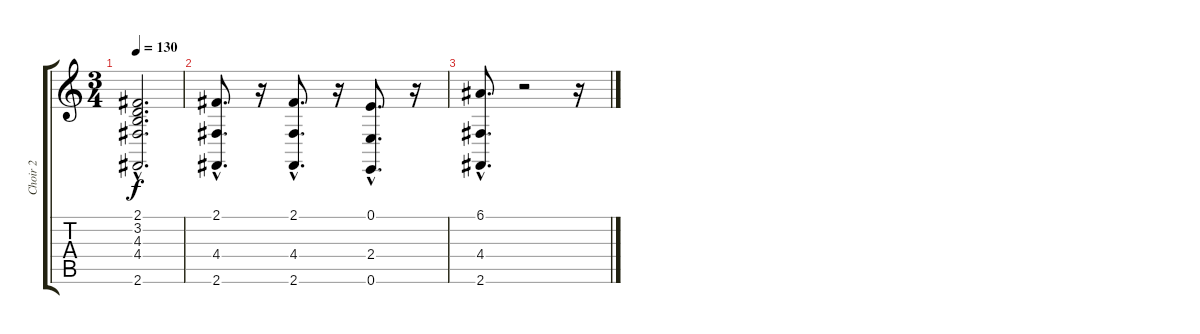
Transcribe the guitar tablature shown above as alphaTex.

\track ("Choir 2" "Choir 2") {instrument choiraahs}
\staff {score tabs}
\tuning (E4 B3 G3 D3 A2 E2) {hide}
\ts (3 4)
\tempo 130
\clef g2
\ks c
(2.1{hac} 3.2{hac} 4.3{hac} 4.4{hac} 2.6{hac}).2{d dy f} |
(2.1 4.4{hac} 2.6{hac}).8{d} r.16 (2.1 4.4{hac} 2.6{hac}).8{d} r.16 (0.1 2.4{hac} 0.6{hac}).8{d} r.16 |
(6.1 4.4{hac} 2.6{hac}).8{d} r.2 r.16
